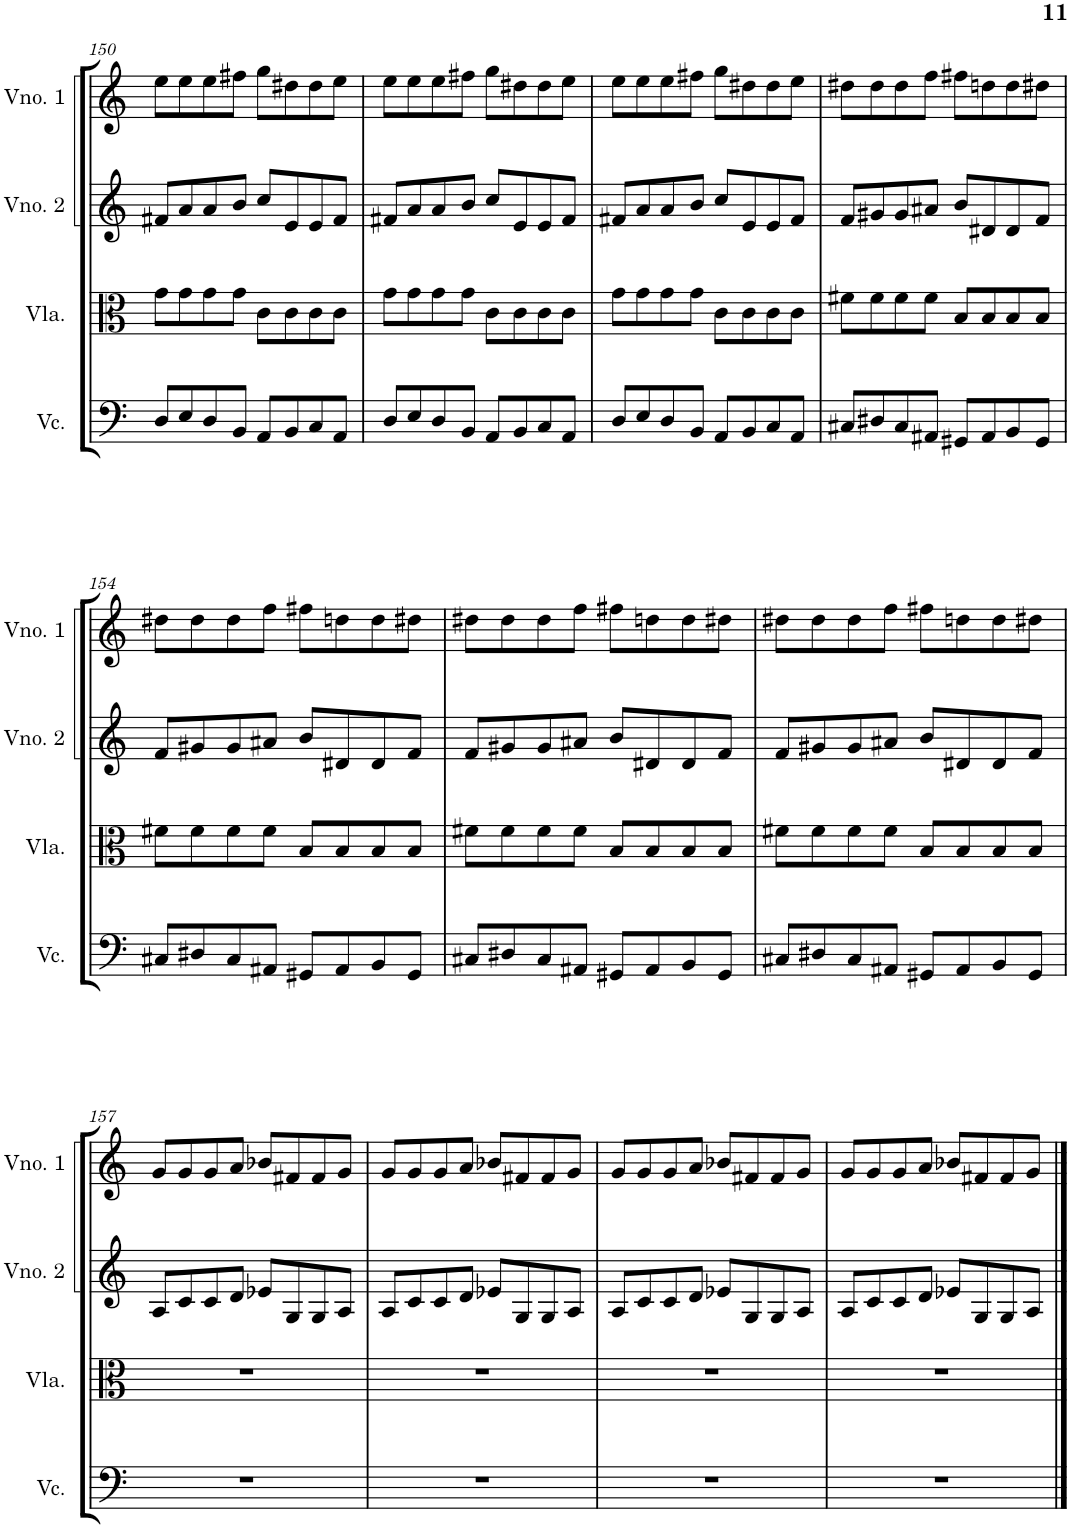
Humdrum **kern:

**kern	**kern	**kern	**kern
*part4	*part3	*part2	*part1
*staff4	*staff3	*staff2	*staff1
*I"Violoncelo	*I"Viola	*I"Violino 2	*I"Violino 1
*I'Vc.	*I'Vla.	*I'Vno. 2	*I'Vno. 1
!!LO:PB:g=z
*clefF4	*clefC3	*clefG2	*clefG2
*k[]	*k[]	*k[]	*k[]
*M4/4	*M4/4	*M4/4	*M4/4
=150	=150	=150	=150
8D/L	8g\L	8f#X/L	8ee\L
8E/	8g\	8a/	8ee\
8D/	8g\	8a/	8ee\
8BB/J	8g\J	8b/J	8ff#X\J
8AA/L	8c\L	8cc/L	8gg\L
8BB/	8c\	8e/	8dd#X\
8C/	8c\	8e/	8dd#\
8AA/J	8c\J	8f#/J	8ee\J
=151	=151	=151	=151
8D/L	8g\L	8f#X/L	8ee\L
8E/	8g\	8a/	8ee\
8D/	8g\	8a/	8ee\
8BB/J	8g\J	8b/J	8ff#X\J
8AA/L	8c\L	8cc/L	8gg\L
8BB/	8c\	8e/	8dd#X\
8C/	8c\	8e/	8dd#\
8AA/J	8c\J	8f#/J	8ee\J
=152	=152	=152	=152
8D/L	8g\L	8f#X/L	8ee\L
8E/	8g\	8a/	8ee\
8D/	8g\	8a/	8ee\
8BB/J	8g\J	8b/J	8ff#X\J
8AA/L	8c\L	8cc/L	8gg\L
8BB/	8c\	8e/	8dd#X\
8C/	8c\	8e/	8dd#\
8AA/J	8c\J	8f#/J	8ee\J
=153	=153	=153	=153
8C#X/L	8f#X\L	8f/L	8dd#X\L
8D#X/	8f#\	8g#X/	8dd#\
8C#/	8f#\	8g#/	8dd#\
8AA#X/J	8f#\J	8a#X/J	8ff\J
8GG#X/L	8B/L	8b/L	8ff#X\L
8AA#/	8B/	8d#X/	8ddn\
8BB/	8B/	8d#/	8dd\
8GG#/J	8B/J	8f/J	8dd#X\J
!!LO:LB:g=z
=154	=154	=154	=154
8C#X/L	8f#X\L	8f/L	8dd#X\L
8D#X/	8f#\	8g#X/	8dd#\
8C#/	8f#\	8g#/	8dd#\
8AA#X/J	8f#\J	8a#X/J	8ff\J
8GG#X/L	8B/L	8b/L	8ff#X\L
8AA#/	8B/	8d#X/	8ddn\
8BB/	8B/	8d#/	8dd\
8GG#/J	8B/J	8f/J	8dd#X\J
=155	=155	=155	=155
8C#X/L	8f#X\L	8f/L	8dd#X\L
8D#X/	8f#\	8g#X/	8dd#\
8C#/	8f#\	8g#/	8dd#\
8AA#X/J	8f#\J	8a#X/J	8ff\J
8GG#X/L	8B/L	8b/L	8ff#X\L
8AA#/	8B/	8d#X/	8ddn\
8BB/	8B/	8d#/	8dd\
8GG#/J	8B/J	8f/J	8dd#X\J
=156	=156	=156	=156
8C#X/L	8f#X\L	8f/L	8dd#X\L
8D#X/	8f#\	8g#X/	8dd#\
8C#/	8f#\	8g#/	8dd#\
8AA#X/J	8f#\J	8a#X/J	8ff\J
8GG#X/L	8B/L	8b/L	8ff#X\L
8AA#/	8B/	8d#X/	8ddn\
8BB/	8B/	8d#/	8dd\
8GG#/J	8B/J	8f/J	8dd#X\J
!!LO:LB:g=z
=157	=157	=157	=157
1r	1r	8A/L	8g/L
.	.	8c/	8g/
.	.	8c/	8g/
.	.	8d/J	8a/J
.	.	8e-X/L	8b-X/L
.	.	8G/	8f#X/
.	.	8G/	8f#/
.	.	8A/J	8g/J
=158	=158	=158	=158
1r	1r	8A/L	8g/L
.	.	8c/	8g/
.	.	8c/	8g/
.	.	8d/J	8a/J
.	.	8e-X/L	8b-X/L
.	.	8G/	8f#X/
.	.	8G/	8f#/
.	.	8A/J	8g/J
=159	=159	=159	=159
1r	1r	8A/L	8g/L
.	.	8c/	8g/
.	.	8c/	8g/
.	.	8d/J	8a/J
.	.	8e-X/L	8b-X/L
.	.	8G/	8f#X/
.	.	8G/	8f#/
.	.	8A/J	8g/J
=160	=160	=160	=160
1r	1r	8A/L	8g/L
.	.	8c/	8g/
.	.	8c/	8g/
.	.	8d/J	8a/J
.	.	8e-X/L	8b-X/L
.	.	8G/	8f#X/
.	.	8G/	8f#/
.	.	8A/J	8g/J
==	==	==	==
*-	*-	*-	*-
